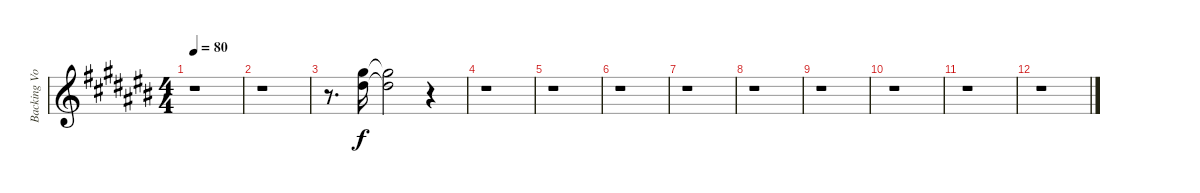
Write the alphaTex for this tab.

\track ("Backing Vocals 2" "Backing Vo") {instrument voiceoohs}
\staff {score}
\tuning (E5 B4 G4 D4 A3 E3) {hide}
\ts (4 4)
\tempo 80
\clef g2
\ks c#
r.1{dy f} |
r.1 |
r.8{d} (4.1 4.2).16{balance 3} (4.1{t} 4.2{t}).2 r.4 |
r.1 |
r.1 |
r.1 |
r.1 |
r.1 |
r.1 |
r.1 |
r.1 |
r.1
